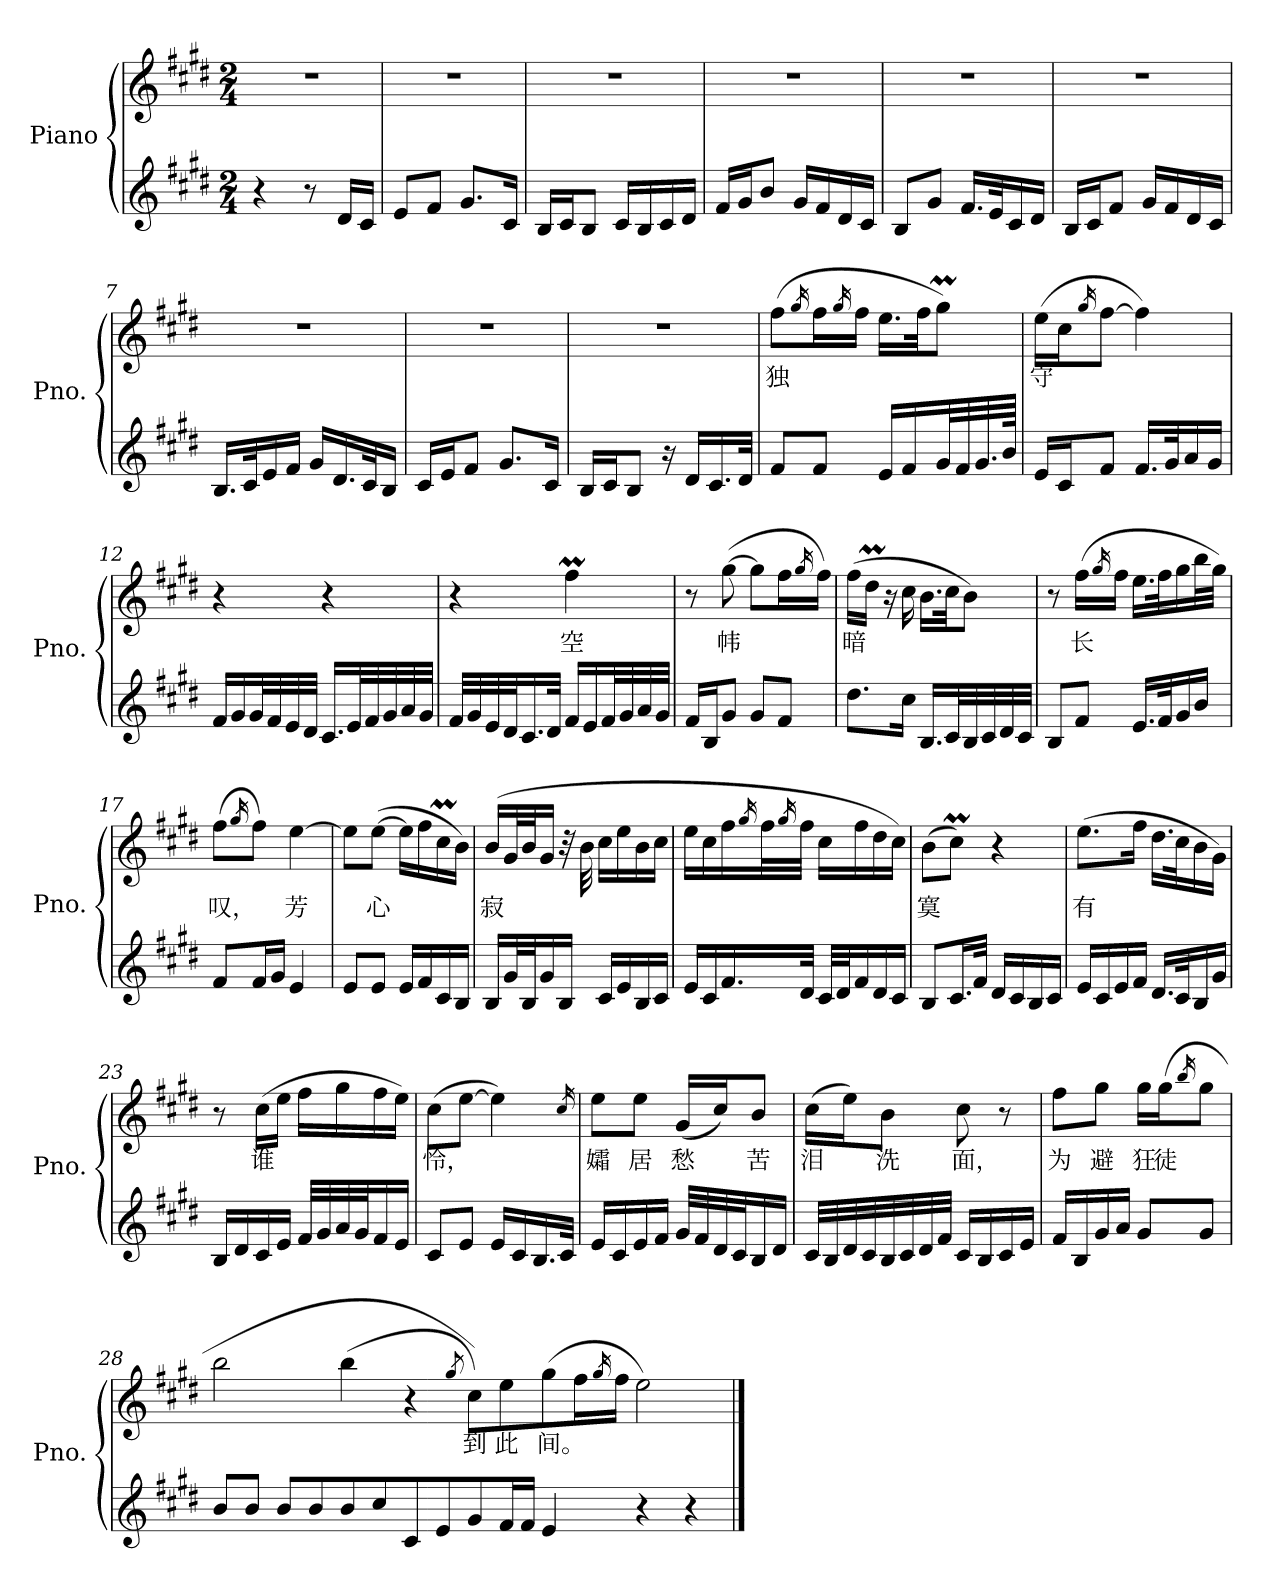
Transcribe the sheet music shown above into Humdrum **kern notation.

**kern	**kern	**text
*part2	*part1	*part1
*staff2	*staff1	*staff1
*I"Piano	*I"Piano	*
*I'Pno.	*I'Pno.	*
*clefG2	*clefG2	*
*k[f#c#g#d#]	*k[f#c#g#d#]	*
*M2/4	*M2/4	*
=1	=1	=1
4r	2r	.
8r	.	.
16d#/LL	.	.
16c#/JJ	.	.
=2	=2	=2
8e/L	2r	.
8f#/J	.	.
8.g#/L	.	.
16c#/Jk	.	.
=3	=3	=3
16B/LL	2r	.
16c#/J	.	.
8B/J	.	.
16c#/LL	.	.
16B/	.	.
16c#/	.	.
16d#/JJ	.	.
=4	=4	=4
16f#/LL	2r	.
16g#/J	.	.
8b/J	.	.
16g#/LL	.	.
16f#/	.	.
16d#/	.	.
16c#/JJ	.	.
=5	=5	=5
8B/L	2r	.
8g#/J	.	.
16.f#/LL	.	.
32e/K	.	.
16c#/	.	.
16d#/JJ	.	.
=6	=6	=6
16B/LL	2r	.
16c#/J	.	.
8f#/J	.	.
16g#/LL	.	.
16f#/	.	.
16d#/	.	.
16c#/JJ	.	.
!!LO:LB:g=z
=7	=7	=7
16.B/LL	2r	.
32c#/K	.	.
16e/	.	.
16f#/JJ	.	.
16g#/LL	.	.
16.d#/	.	.
32c#/K	.	.
16B/JJ	.	.
=8	=8	=8
16c#/LL	2r	.
16e/J	.	.
8f#/J	.	.
8.g#/L	.	.
16c#/Jk	.	.
=9	=9	=9
16B/LL	2r	.
16c#/J	.	.
8B/J	.	.
16r	.	.
16d#/LL	.	.
16.c#/	.	.
32d#/JJk	.	.
=10	=10	=10
!	!	!LO:LY:b
8f#/L	(>8ff#\L	独
.	16qgg#/	.
8f#/J	16ff#\L	.
.	16qgg#/	.
.	16ff#\JJ	.
16e/LL	16.ee\LL	.
16f#/	.	.
.	32ff#\JK	.
32g#/L	8gg#m\J)	.
32f#/	.	.
32.g#/	.	.
64b/JJJk	.	.
!!LO:LB:g=z
=11	=11	=11
!	!	!LO:LY:b
16e/LL	(>16ee\LL	守
16c#/J	16cc#\J	.
.	16qgg#/	.
8f#/J	[8ff#\J	.
16.f#/LL	4ff#\])	.
32g#/K	.	.
16a/	.	.
16g#/JJ	.	.
=12	=12	=12
16f#/LL	4r	.
16g#/	.	.
32g#/L	.	.
32f#/	.	.
32e/	.	.
32d#/JJJ	.	.
16.c#/LL	4r	.
32e/L	.	.
32f#/	.	.
32g#/	.	.
32a/	.	.
32g#/JJJ	.	.
=13	=13	=13
32f#/LLL	4r	.
32g#/	.	.
32e/	.	.
32d#/J	.	.
16.c#/	.	.
32d#/JJk	.	.
!	!	!LO:LY:b
16f#/LL	4ff#M\	空
16e/	.	.
32f#/L	.	.
32g#/	.	.
32a/	.	.
32g#/JJJ	.	.
=14	=14	=14
16f#/LL	8r	.
16B/J	.	.
!	!	!LO:LY:b
8g#/J	(>[8gg#\	帏
8g#/L	8gg#\L]	.
8f#/J	16ff#\L	.
.	16qgg#/	.
.	16ff#\JJ)	.
!!LO:LB:g=z
=15	=15	=15
!	!	!LO:LY:b
8.dd#\L	(>16ff#\LL	暗
.	16dd#m\JJ	.
.	16r	.
16cc#\Jk	16cc#\	.
16.B/LL	16.b\LL	.
32c#/L	32cc#\JK	.
32B/	8b\J)	.
32c#/	.	.
32d#/	.	.
32c#/JJJ	.	.
=16	=16	=16
8B/L	8r	.
!	!	!LO:LY:b
8f#/J	(>16ff#\LL	长
.	16qgg#/	.
.	16ff#\JJ	.
16.e/LL	16.ee\LL	.
32f#/K	32ff#\K	.
16g#/	16gg#\	.
16b/JJ	32bb\L	.
.	32gg#\JJJ)	.
=17	=17	=17
!	!	!LO:LY:b
8f#/L	(>8ff#\L	叹，
.	16qgg#/	.
16f#/L	8ff#\J)	.
16g#/JJ	.	.
!	!	!LO:LY:b
4e/	[4ee\	芳
!!LO:LB:g=z
=18	=18	=18
8e/L	8ee\L]	.
!	!	!LO:LY:b
8e/J	(>[8ee\J	心
16e/LL	16ee\LL]	.
16f#/	16ff#\	.
16c#/	16cc#M\	.
16B/JJ	16b\JJ)	.
=19	=19	=19
!	!	!LO:LY:b
16B/LL	(>16b/LL	寂
32g#/L	32g#/L	.
32B/J	32b/J	.
16g#/	16g#/JJ	.
16B/JJ	32r	.
.	32b\	.
16c#/LL	16cc#\LL	.
16e/	16ee\	.
16B/	16b\	.
16c#/JJ	16cc#\JJ	.
=20	=20	=20
16e/LL	16ee\LL	.
16c#/	16cc#\	.
16.f#/	16ff#\	.
.	16qgg#/	.
.	32ff#\L	.
.	16qgg#/	.
32d#/JJk	32ff#\JJJ	.
32c#/LLL	16cc#\LL	.
32d#/J	.	.
16f#/	16ff#\	.
16d#/	16dd#\	.
16c#/JJ	16cc#\JJ)	.
=21	=21	=21
!	!	!LO:LY:b
8B/L	(>8b\L	寞
16.c#/L	8cc#M\J)	.
32f#/JJk	.	.
16d#/LL	4r	.
16c#/	.	.
16B/	.	.
16c#/JJ	.	.
!!LO:PB:g=z
=22	=22	=22
!	!	!LO:LY:b
16e/LL	(>8.ee\L	有
16c#/	.	.
16e/	.	.
16f#/JJ	16ff#\Jk	.
16.d#/LL	16.dd#\LL	.
32c#/K	32cc#\K	.
16B/	16b\	.
16g#/JJ	16g#\JJ)	.
!!LO:LB:g=z
=23	=23	=23
16B/LL	8r	.
16d#/	.	.
!	!	!LO:LY:b
16c#/	(>16cc#\LL	谁
16e/JJ	16ee\JJ	.
32f#/LLL	16ff#\LL	.
32g#/	.	.
32a/	16gg#\	.
32g#/J	.	.
16f#/	16ff#\	.
16e/JJ	16ee\JJ)	.
=24	=24	=24
!	!	!LO:LY:b
8c#/L	(>8cc#\L	怜，
8e/J	[8ee\J	.
16e/LL	4ee\])	.
16c#/	.	.
16.B/	.	.
32c#/JJk	.	.
.	16qcc#/	.
=25	=25	=25
!	!	!LO:LY:b
16e/LL	8ee\L	孀
16c#/	.	.
!	!	!LO:LY:b
16e/	8ee\J	居
16f#/JJ	.	.
!	!	!LO:LY:b
32g#/LLL	(<16g#/LL	愁
32f#/	.	.
32d#/	16cc#/J)	.
32c#/J	.	.
!	!	!LO:LY:b
16B/	8b/J	苦
16d#/JJ	.	.
=26	=26	=26
!	!	!LO:LY:b
32c#/LLL	(>16cc#\LL	泪
32B/	.	.
32d#/	16ee\J)	.
32c#/	.	.
!	!	!LO:LY:b
32B/	8b\J	洗
32c#/	.	.
32d#/	.	.
32f#/JJJ	.	.
!	!	!LO:LY:b
16c#/LL	8cc#\	面，
16B/	.	.
16c#/	8r	.
16e/JJ	.	.
!!LO:LB:g=z
=27	=27	=27
!	!	!LO:LY:b
16f#/LL	8ff#\L	为
16B/	.	.
!	!	!LO:LY:b
16g#/	8gg#\J	避
16a/JJ	.	.
!	!	!LO:LY:b
8g#/L	16gg#\LL	狂
!	!	!LO:LY:b
.	(>16gg#\J	徒
.	16qbb/	.
8g#/J	8gg#\J	.
!!LO:LB:g=z
=28	=28	=28
8b/L	2bb\	.
8b/J	.	.
8b/L	.	.
8b/	.	.
8b/	(>4bb\	.
8cc#/	.	.
8c#/	4r	.
8e/	.	.
.	8qgg#/	.
!	!	!LO:LY:b
8g#/	8cc#\L))	到
!	!	!LO:LY:b
16f#/L	8ee\	此
16f#/JJ	.	.
!	!	!LO:LY:b
4e/	(>8gg#\	间。
.	16ff#\L	.
.	16qgg#/	.
.	16ff#\JJ	.
4r	2ee\)	.
4r	.	.
==	==	==
*-	*-	*-
